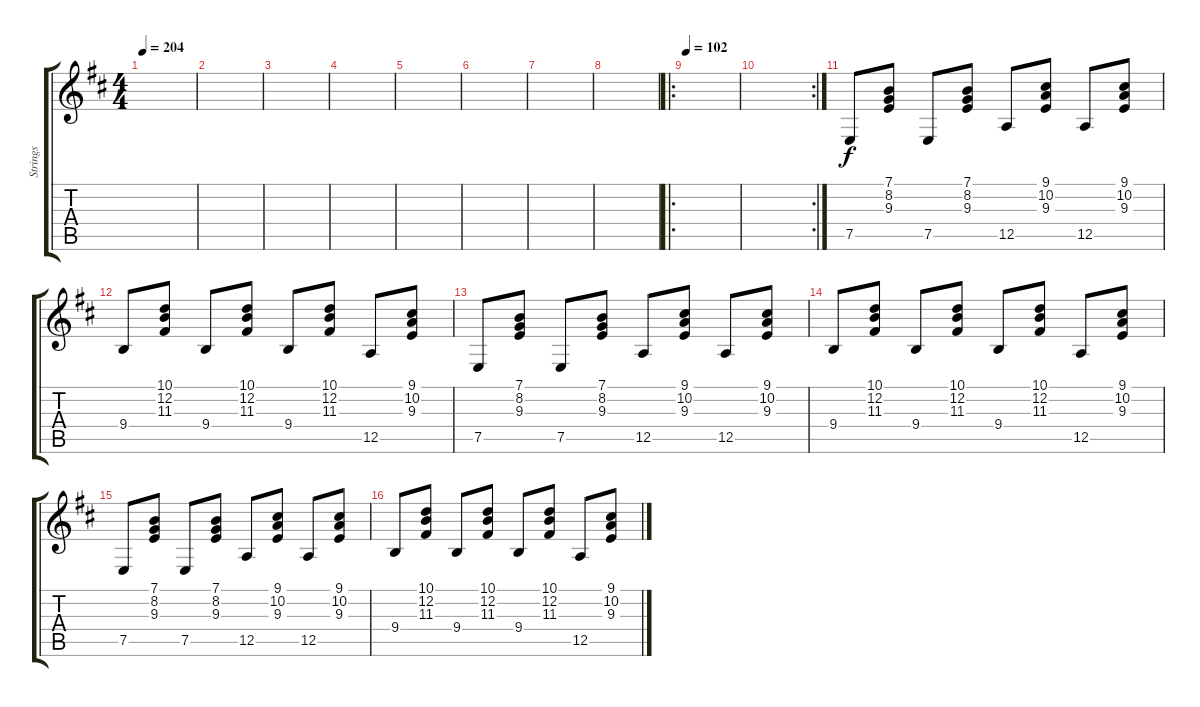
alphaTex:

\track ("Strings" "Strings") {instrument pizzicatostrings}
\staff {score tabs}
\tuning (E4 B3 G3 D3 A2 E2) {hide}
\ts (4 4)
\tempo 204
\clef g2
\ks d
|
|
|
|
|
|
|
|
\ro
\tempo 102
|
\rc 2
|
7.5.8 (7.1 8.2 9.3).8 7.5.8 (7.1 8.2 9.3).8 12.5.8 (9.1 10.2 9.3).8 12.5.8 (9.1 10.2 9.3).8 |
9.4.8 (10.1 12.2 11.3).8 9.4.8 (10.1 12.2 11.3).8 9.4.8 (10.1 12.2 11.3).8 12.5.8 (9.1 10.2 9.3).8 |
7.5.8 (7.1 8.2 9.3).8 7.5.8 (7.1 8.2 9.3).8 12.5.8 (9.1 10.2 9.3).8 12.5.8 (9.1 10.2 9.3).8 |
9.4.8 (10.1 12.2 11.3).8 9.4.8 (10.1 12.2 11.3).8 9.4.8 (10.1 12.2 11.3).8 12.5.8 (9.1 10.2 9.3).8 |
7.5.8 (7.1 8.2 9.3).8 7.5.8 (7.1 8.2 9.3).8 12.5.8 (9.1 10.2 9.3).8 12.5.8 (9.1 10.2 9.3).8 |
9.4.8 (10.1 12.2 11.3).8 9.4.8 (10.1 12.2 11.3).8 9.4.8 (10.1 12.2 11.3).8 12.5.8 (9.1 10.2 9.3).8
